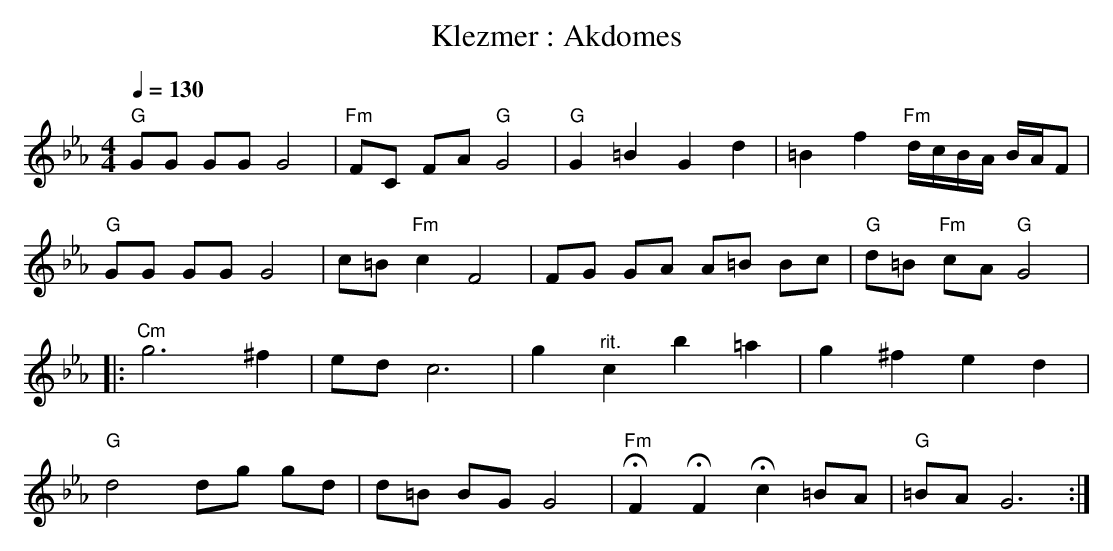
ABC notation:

X:1
T:Klezmer : Akdomes
M:4/4
L:1/8
Q:1/4=130
K:Gphr
"G"GG GG G4 | "Fm"FC FA "G"G4 | "G"G2 =B2 G2 d2 | =B2 f2 "Fm"d/c/B/A/ B/A/F |\
"G"GG GG G4 | c=B "Fm"c2 F4 | FG GA A=B Bc | "G"d=B "Fm"cA "G"G4 |:\
"Cm"g6 ^f2 | ed c6 | g2 "^rit."c2 b2 =a2 | g2 ^f2 e2 d2 |\
"G"d4 dg gd  | d=B BG G4 | "Fm"HF2 HF2 Hc2 =BA | "G"=BA G6 :|
